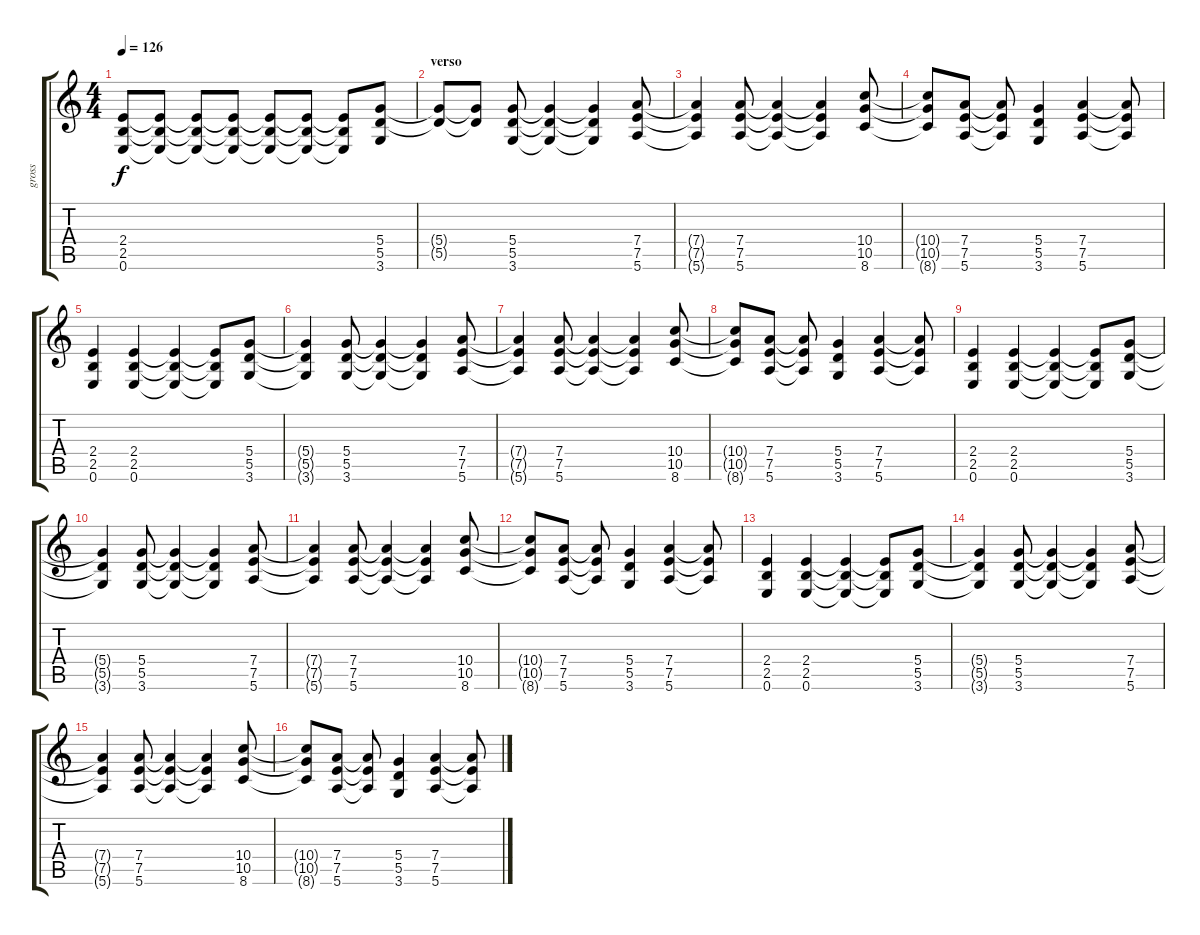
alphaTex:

\track ("gross" "gross") {instrument overdrivenguitar}
\staff {score tabs}
\tuning (E4 B3 G3 D3 A2 E2) {hide}
\ts (4 4)
\tempo 126
\clef g2
\ks c
(2.4{t} 2.5{t} 0.6{t}).8{dy f} (2.4{t} 2.5{t} 0.6{t}).8 (2.4{t} 2.5{t} 0.6{t}).8 (2.4{t} 2.5{t} 0.6{t}).8 (2.4{t} 2.5{t} 0.6{t}).8 (2.4{t} 2.5{t} 0.6{t}).8 (2.4{t} 2.5{t} 0.6{t}).8 (5.4 5.5 3.6).8 |
\section ("" "verso")
(5.4{t} 5.5{t}).8 (5.4{t} 5.5{t}).8 (5.4 5.5 3.6).8 (5.4{t} 5.5{t} 3.6{t}).4 (5.4{t} 5.5{t} 3.6{t}).4 (7.4 7.5 5.6).8 |
(7.4{t} 7.5{t} 5.6{t}).4 (7.4 7.5 5.6).8 (7.4{t} 7.5{t} 5.6{t}).4 (7.4{t} 7.5{t} 5.6{t}).4 (10.4 10.5 8.6).8 |
(10.4{t} 10.5{t} 8.6{t}).8 (7.4 7.5 5.6).8 (7.4{t} 7.5{t} 5.6{t}).8 (5.4 5.5 3.6).4 (7.4 7.5 5.6).4 (7.4{t} 7.5{t} 5.6{t}).8 |
(2.4 2.5 0.6).4 (2.4 2.5 0.6).4 (2.4{t} 2.5{t} 0.6{t}).4 (2.4{t} 2.5{t} 0.6{t}).8 (5.4 5.5 3.6).8 |
(5.4{t} 5.5{t} 3.6{t}).4 (5.4 5.5 3.6).8 (5.4{t} 5.5{t} 3.6{t}).4 (5.4{t} 5.5{t} 3.6{t}).4 (7.4 7.5 5.6).8 |
(7.4{t} 7.5{t} 5.6{t}).4 (7.4 7.5 5.6).8 (7.4{t} 7.5{t} 5.6{t}).4 (7.4{t} 7.5{t} 5.6{t}).4 (10.4 10.5 8.6).8 |
(10.4{t} 10.5{t} 8.6{t}).8 (7.4 7.5 5.6).8 (7.4{t} 7.5{t} 5.6{t}).8 (5.4 5.5 3.6).4 (7.4 7.5 5.6).4 (7.4{t} 7.5{t} 5.6{t}).8 |
\section ("" "")
(2.4 2.5 0.6).4 (2.4 2.5 0.6).4 (2.4{t} 2.5{t} 0.6{t}).4 (2.4{t} 2.5{t} 0.6{t}).8 (5.4 5.5 3.6).8 |
(5.4{t} 5.5{t} 3.6{t}).4 (5.4 5.5 3.6).8 (5.4{t} 5.5{t} 3.6{t}).4 (5.4{t} 5.5{t} 3.6{t}).4 (7.4 7.5 5.6).8 |
(7.4{t} 7.5{t} 5.6{t}).4 (7.4 7.5 5.6).8 (7.4{t} 7.5{t} 5.6{t}).4 (7.4{t} 7.5{t} 5.6{t}).4 (10.4 10.5 8.6).8 |
(10.4{t} 10.5{t} 8.6{t}).8 (7.4 7.5 5.6).8 (7.4{t} 7.5{t} 5.6{t}).8 (5.4 5.5 3.6).4 (7.4 7.5 5.6).4 (7.4{t} 7.5{t} 5.6{t}).8 |
(2.4 2.5 0.6).4 (2.4 2.5 0.6).4 (2.4{t} 2.5{t} 0.6{t}).4 (2.4{t} 2.5{t} 0.6{t}).8 (5.4 5.5 3.6).8 |
(5.4{t} 5.5{t} 3.6{t}).4 (5.4 5.5 3.6).8 (5.4{t} 5.5{t} 3.6{t}).4 (5.4{t} 5.5{t} 3.6{t}).4 (7.4 7.5 5.6).8 |
(7.4{t} 7.5{t} 5.6{t}).4 (7.4 7.5 5.6).8 (7.4{t} 7.5{t} 5.6{t}).4 (7.4{t} 7.5{t} 5.6{t}).4 (10.4 10.5 8.6).8 |
(10.4{t} 10.5{t} 8.6{t}).8 (7.4 7.5 5.6).8 (7.4{t} 7.5{t} 5.6{t}).8 (5.4 5.5 3.6).4 (7.4 7.5 5.6).4 (7.4{t} 7.5{t} 5.6{t}).8
